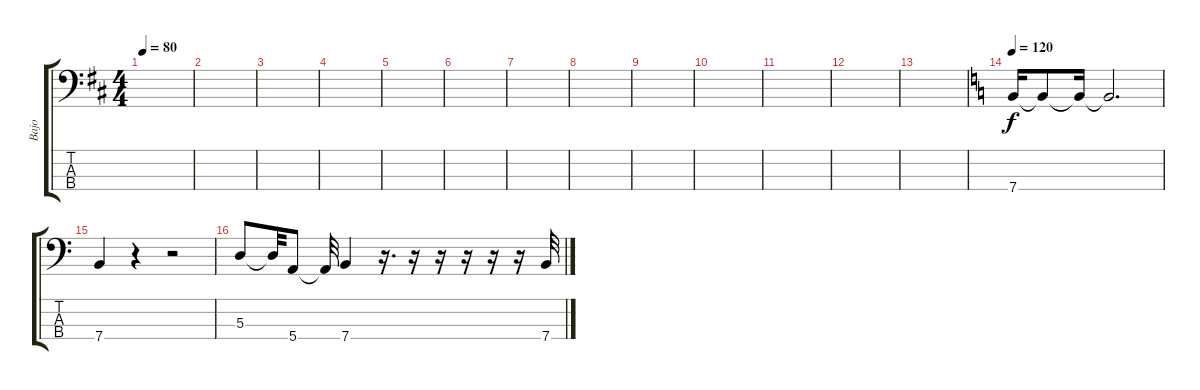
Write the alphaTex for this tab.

\track ("Bajo" "Bajo") {instrument electricbassfinger}
\staff {score tabs}
\tuning (G2 D2 A1 E1) {hide}
\ts (4 4)
\tempo 80
\clef f4
\ks d
|
|
|
|
|
|
|
|
|
|
|
|
|
\tempo 120
\ks c
7.4.16{volume 0} 7.4{t}.8{volume 16 balance 11} 7.4{t}.16 7.4{t}.2{d} |
7.4.4 r.4 r.2 |
5.3.8 5.3{t}.32 5.4.8 5.4{t}.32 7.4.4 r.16{d} r.16 r.16 r.16 r.16 r.16 7.4.32{volume 0}
